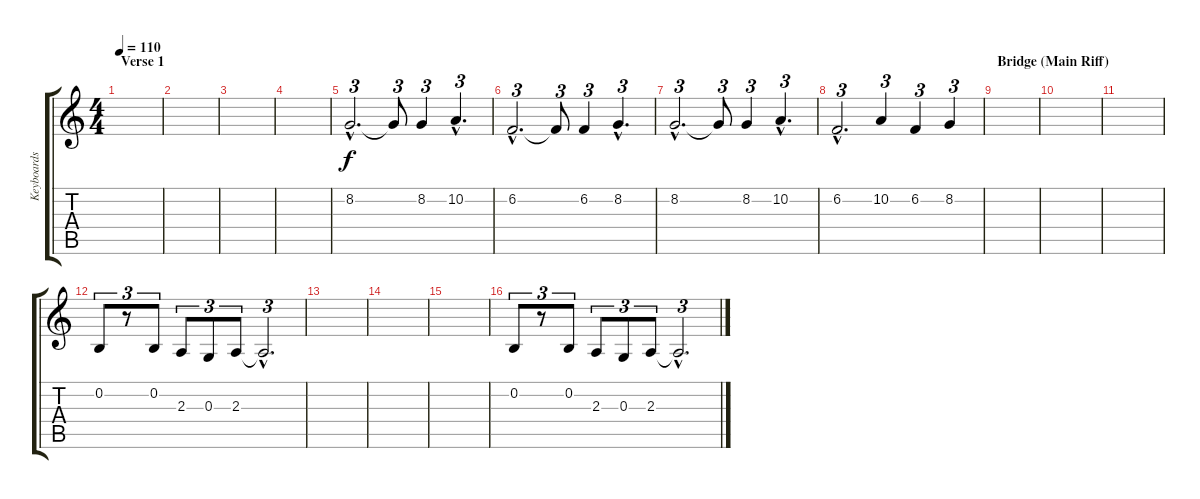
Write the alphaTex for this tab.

\track ("Keyboards" "Keyboards") {instrument frenchhorn}
\staff {score tabs}
\tuning (E4 B3 G3 D3 A2 E2) {hide}
\ts (4 4)
\section ("" "Verse 1")
\tempo 110
\clef g2
\ks c
|
|
|
|
8.2{hac}.2{d tu (3 2)} 8.2{t}.8{tu (3 2)} 8.2.4{tu (3 2)} 10.2{hac}.4{d tu (3 2)} |
6.2{hac}.2{d tu (3 2)} 6.2{t}.8{tu (3 2)} 6.2.4{tu (3 2)} 8.2{hac}.4{d tu (3 2)} |
8.2{hac}.2{d tu (3 2)} 8.2{t}.8{tu (3 2)} 8.2.4{tu (3 2)} 10.2{hac}.4{d tu (3 2)} |
6.2{hac}.2{d tu (3 2)} 10.2.4{tu (3 2)} 6.2.4{tu (3 2)} 8.2.4{tu (3 2)} |
\section ("" "Bridge (Main Riff)")
|
|
|
0.2.8{tu (3 2)} r.8{tu (3 2)} 0.2.8{tu (3 2)} 2.3.8{tu (3 2)} 0.3.8{tu (3 2)} 2.3.8{tu (3 2)} 2.3{hac t}.2{d tu (3 2)} |
|
|
|
0.2.8{tu (3 2)} r.8{tu (3 2)} 0.2.8{tu (3 2)} 2.3.8{tu (3 2)} 0.3.8{tu (3 2)} 2.3.8{tu (3 2)} 2.3{hac t}.2{d tu (3 2)}
